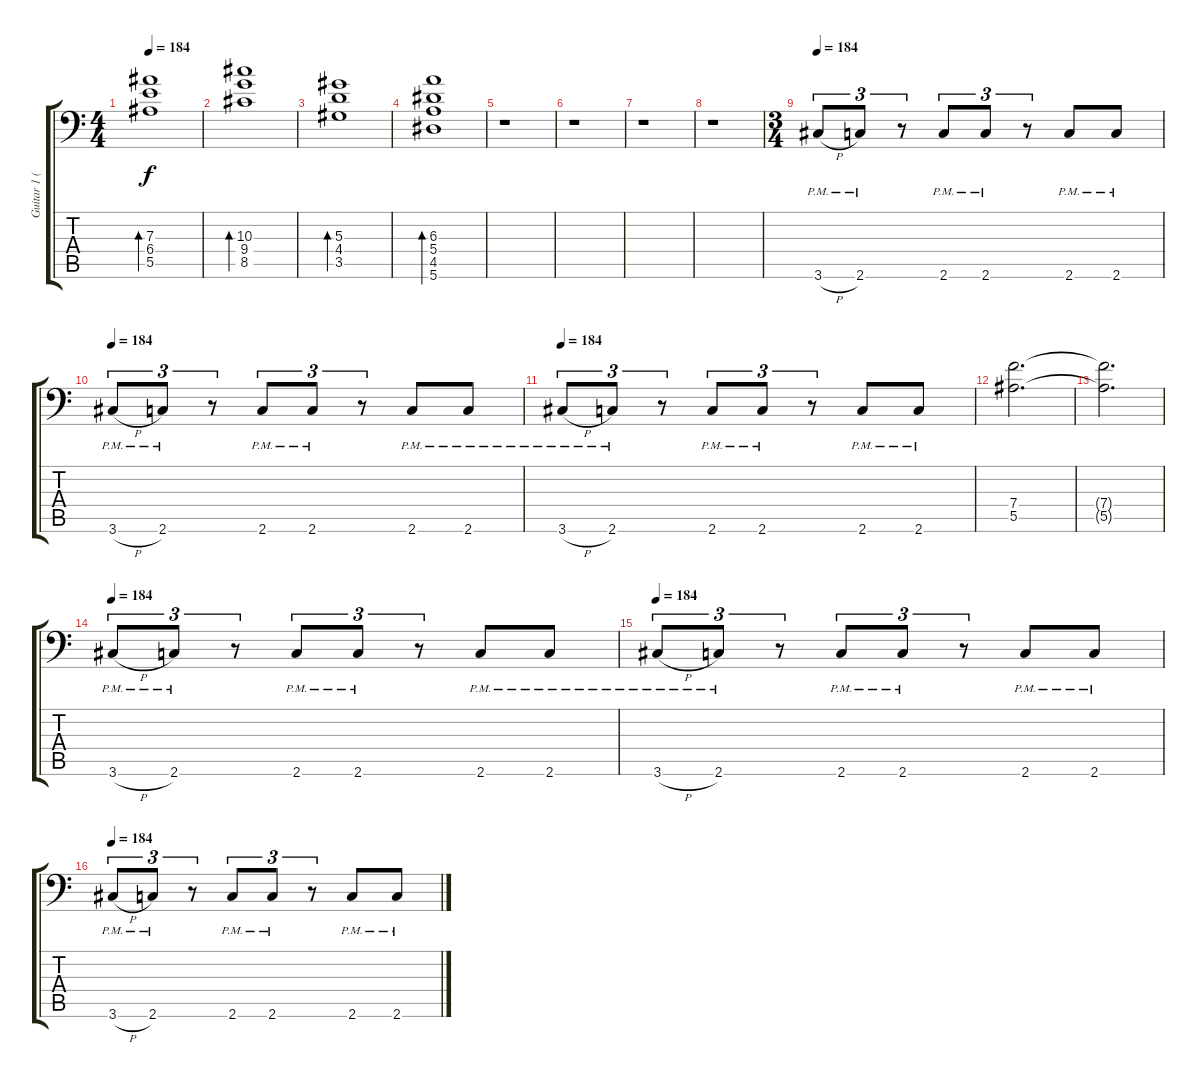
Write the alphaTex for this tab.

\track ("Guitar 1 (Left)" "Guitar 1 (") {instrument distortionguitar}
\staff {score tabs}
\tuning (C4 G3 Eb3 Bb2 F2 Bb1) {hide}
\ts (4 4)
\tempo 184
\clef f4
\ks c
(7.3 6.4 5.5).1{bd 480 dy f} |
(10.3 9.4 8.5).1{bd 480} |
(5.3 4.4 3.5).1{bd 480} |
(6.3 5.4 4.5 5.6).1{bd 480} |
r.1 |
r.1 |
r.1 |
r.1 |
\ts (3 4)
\tempo 184
3.6{h pm}.8{tu (3 2)} 2.6{pm}.8{tu (3 2)} r.8{tu (3 2)} 2.6{pm}.8{tu (3 2)} 2.6{pm}.8{tu (3 2)} r.8{tu (3 2)} 2.6{pm}.8 2.6{pm}.8 |
\tempo 184
3.6{h pm}.8{tu (3 2)} 2.6{pm}.8{tu (3 2)} r.8{tu (3 2)} 2.6{pm}.8{tu (3 2)} 2.6{pm}.8{tu (3 2)} r.8{tu (3 2)} 2.6{pm}.8 2.6{pm}.8 |
\tempo 184
3.6{h pm}.8{tu (3 2)} 2.6{pm}.8{tu (3 2)} r.8{tu (3 2)} 2.6{pm}.8{tu (3 2)} 2.6{pm}.8{tu (3 2)} r.8{tu (3 2)} 2.6{pm}.8 2.6{pm}.8 |
(7.4 5.5).2{d} |
(7.4{t} 5.5{t}).2{d} |
\tempo 184
3.6{h pm}.8{tu (3 2)} 2.6{pm}.8{tu (3 2)} r.8{tu (3 2)} 2.6{pm}.8{tu (3 2)} 2.6{pm}.8{tu (3 2)} r.8{tu (3 2)} 2.6{pm}.8 2.6{pm}.8 |
\tempo 184
3.6{h pm}.8{tu (3 2)} 2.6{pm}.8{tu (3 2)} r.8{tu (3 2)} 2.6{pm}.8{tu (3 2)} 2.6{pm}.8{tu (3 2)} r.8{tu (3 2)} 2.6{pm}.8 2.6{pm}.8 |
\tempo 184
3.6{h pm}.8{tu (3 2)} 2.6{pm}.8{tu (3 2)} r.8{tu (3 2)} 2.6{pm}.8{tu (3 2)} 2.6{pm}.8{tu (3 2)} r.8{tu (3 2)} 2.6{pm}.8 2.6{pm}.8
